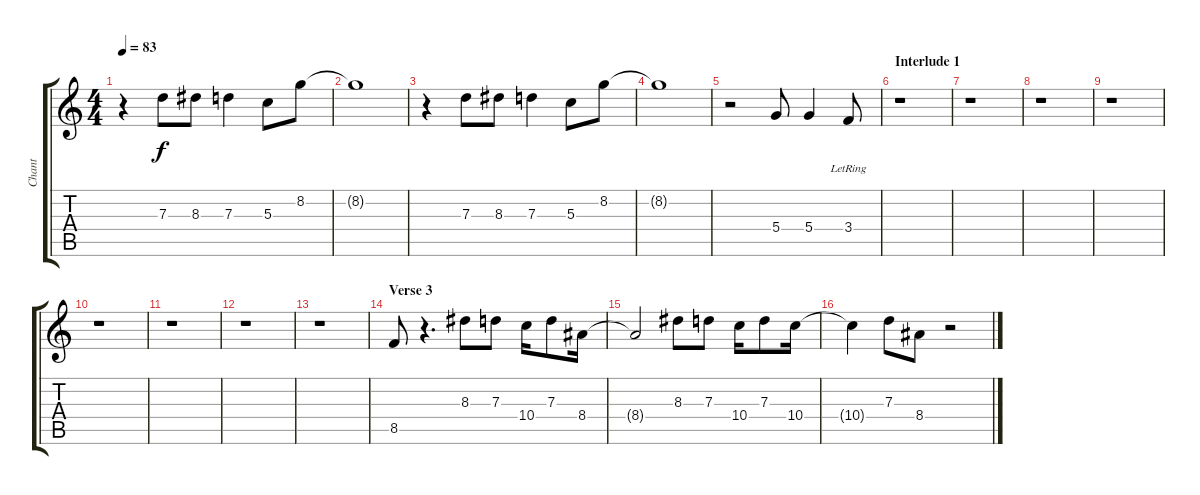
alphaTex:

\track ("Chant" "Chant") {instrument acousticguitarsteel}
\staff {score tabs}
\tuning (E4 B3 G3 D3 A2 E2) {hide}
\ts (4 4)
\tempo 83
\clef g2
\ks c
r.4{dy f} 7.3.8 8.3.8 7.3.4 5.3.8 8.2.8 |
8.2{t}.1 |
r.4 7.3.8 8.3.8 7.3.4 5.3.8 8.2.8 |
8.2{t}.1 |
r.2 5.4.8 5.4.4 3.4{lr}.8 |
\section ("" "Interlude 1")
r.1 |
r.1 |
r.1 |
r.1 |
r.1 |
r.1 |
r.1 |
r.1 |
\section ("" "Verse 3")
8.5.8 r.4{d} 8.3.8 7.3.8 10.4.16 7.3.8 8.4.16 |
8.4{t}.2 8.3.8 7.3.8 10.4.16 7.3.8 10.4.16 |
10.4{t}.4 7.3.8 8.4.8 r.2
